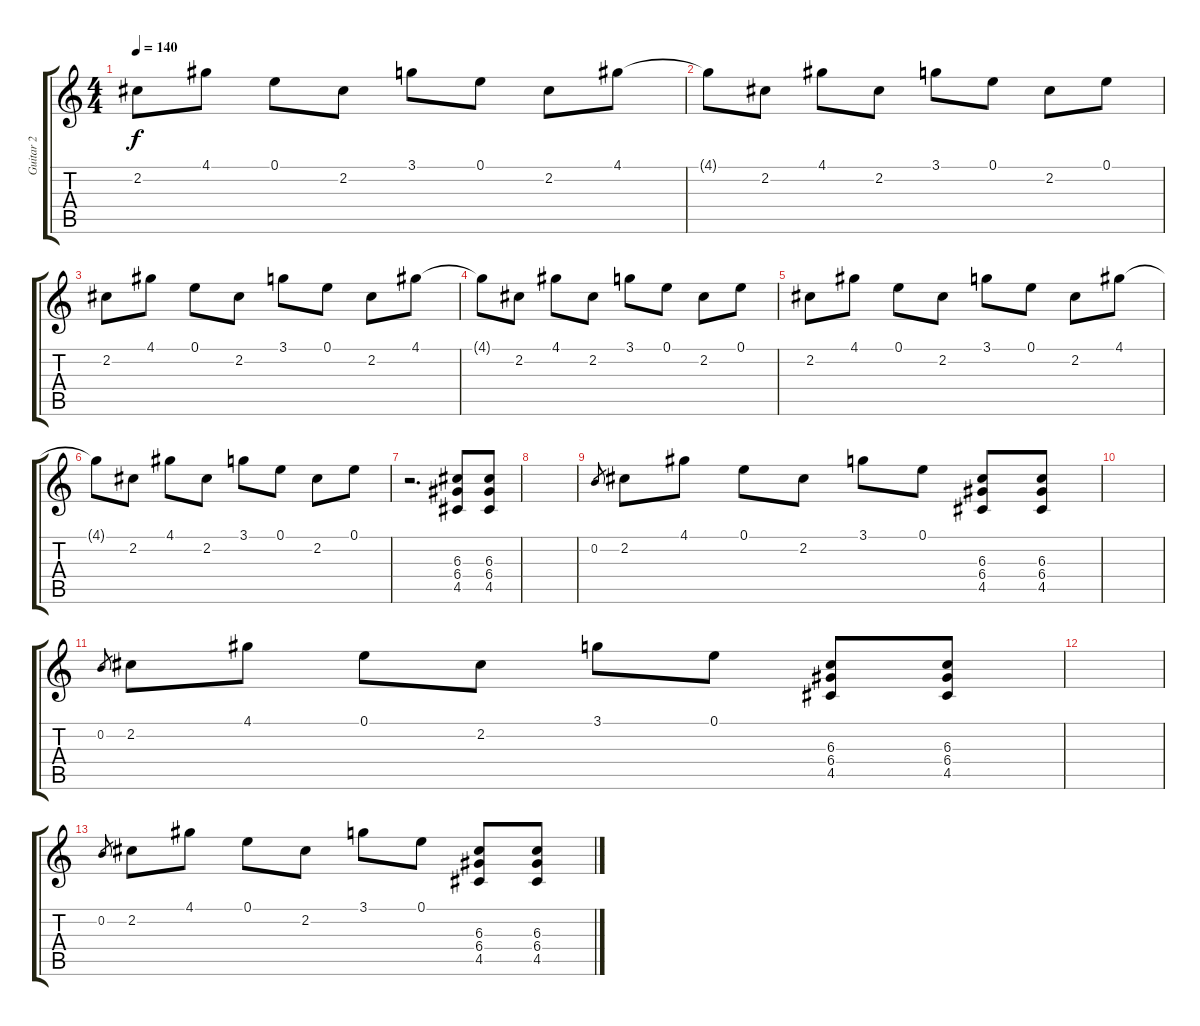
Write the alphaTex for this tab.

\track ("Guitar 2" "Guitar 2") {instrument overdrivenguitar}
\staff {score tabs}
\tuning (E4 B3 G3 D3 A2 E2) {hide}
\ts (4 4)
\tempo 140
\clef g2
\ks c
2.2.8{dy f} 4.1.8 0.1.8 2.2.8 3.1.8 0.1.8 2.2.8 4.1.8 |
4.1{t}.8 2.2.8 4.1.8 2.2.8 3.1.8 0.1.8 2.2.8 0.1.8 |
2.2.8 4.1.8 0.1.8 2.2.8 3.1.8 0.1.8 2.2.8 4.1.8 |
4.1{t}.8 2.2.8 4.1.8 2.2.8 3.1.8 0.1.8 2.2.8 0.1.8 |
2.2.8 4.1.8 0.1.8 2.2.8 3.1.8 0.1.8 2.2.8 4.1.8 |
4.1{t}.8 2.2.8 4.1.8 2.2.8 3.1.8 0.1.8 2.2.8 0.1.8 |
r.2{d} (6.3 6.4 4.5).8 (6.3 6.4 4.5).8 |
|
0.2.8{gr} 2.2.8 4.1.8 0.1.8 2.2.8 3.1.8 0.1.8 (6.3 6.4 4.5).8 (6.3 6.4 4.5).8 |
|
0.2.8{gr} 2.2.8 4.1.8 0.1.8 2.2.8 3.1.8 0.1.8 (6.3 6.4 4.5).8 (6.3 6.4 4.5).8 |
|
0.2.8{gr} 2.2.8 4.1.8 0.1.8 2.2.8 3.1.8 0.1.8 (6.3 6.4 4.5).8 (6.3 6.4 4.5).8
